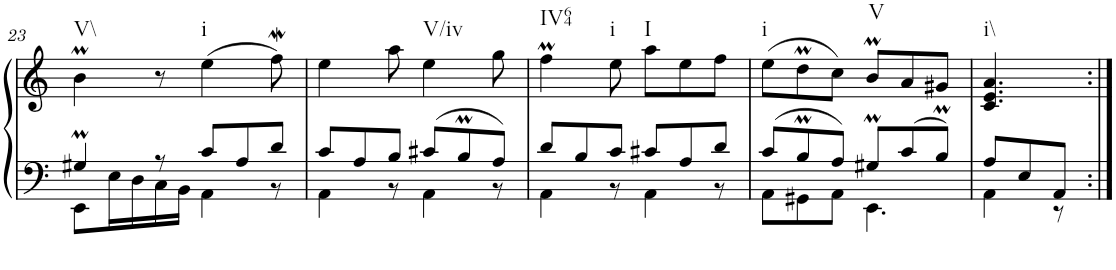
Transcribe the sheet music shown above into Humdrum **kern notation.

**kern	**kern
*part1	*part1
*staff2	*staff1
*I"Clavecin	*
!!LO:PB:g=z
*clefF4	*clefG2
*k[]	*k[]
*a:	*a:
*M6/8	*M6/8
=23	=23
*^	*
!	!	!LO:TX:b:t=V\\
4G#Xm/	8EE\L	4bm\
.	16E\L	.
.	16D\	.
8r	16C\	8r
.	16BB\JJ	.
!	!	!LO:TX:b:t=i
8c/L	4AA\	(>4ee\
8A/	.	.
8d/J	8r	8ffw\)
=24	=24	=24
8c/L	4AA\	4ee\
8A/	.	.
8B/J	8r	8aa\
!	!	!LO:TX:b:t=V/iv
8c#X/L	4AA\	4ee\
8Bm/	.	.
8A/J	8r	8gg\
=25	=25	=25
!	!	!LO:TX:b:t=IV64
8d/L	4AA\	4ffM\
8B/	.	.
!	!	!LO:TX:b:t=i
8c/J	8r	8ee\
!	!	!LO:TX:b:t=I
8c#X/L	4AA\	8aa\L
8A/	.	8ee\
8d/J	8r	8ff\J
=26	=26	=26
!	!	!LO:TX:b:t=i
8c/L	8AA\L	(>8ee\L
8Bm/	8GG#X\	8ddM\
8A/J	8AA\J	8cc\J)
!	!	!LO:TX:b:t=V
8G#Xm/L	4.EE\	8bm/L
8c/	.	8a/
8Bm/J	.	8g#X/J
=27	=27	=27
!	!	!LO:TX:b:t=i\\
8A/L	4AA\	4.c/ 4.e/ 4.a/
8E/	.	.
8AA/J	8r	.
*v	*v	*
=:|!	=:|!
*-	*-
